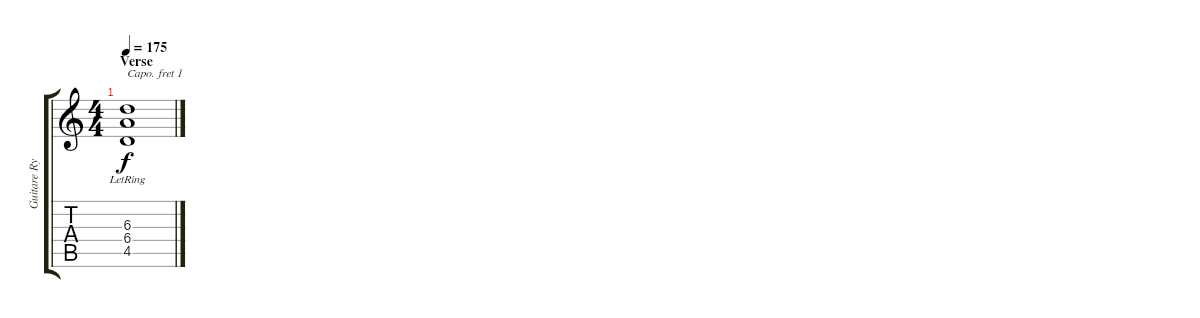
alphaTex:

\track ("Guitare Rythmique" "Guitare Ry") {instrument distortionguitar}
\staff {score tabs}
\capo 1
\tuning (E4 B3 G3 D3 A2 E2) {hide}
\ts (4 4)
\section ("" "Verse")
\tempo 175
\clef g2
\ks c
(6.3{lr} 6.4{lr} 4.5{lr}).1{dy f}
